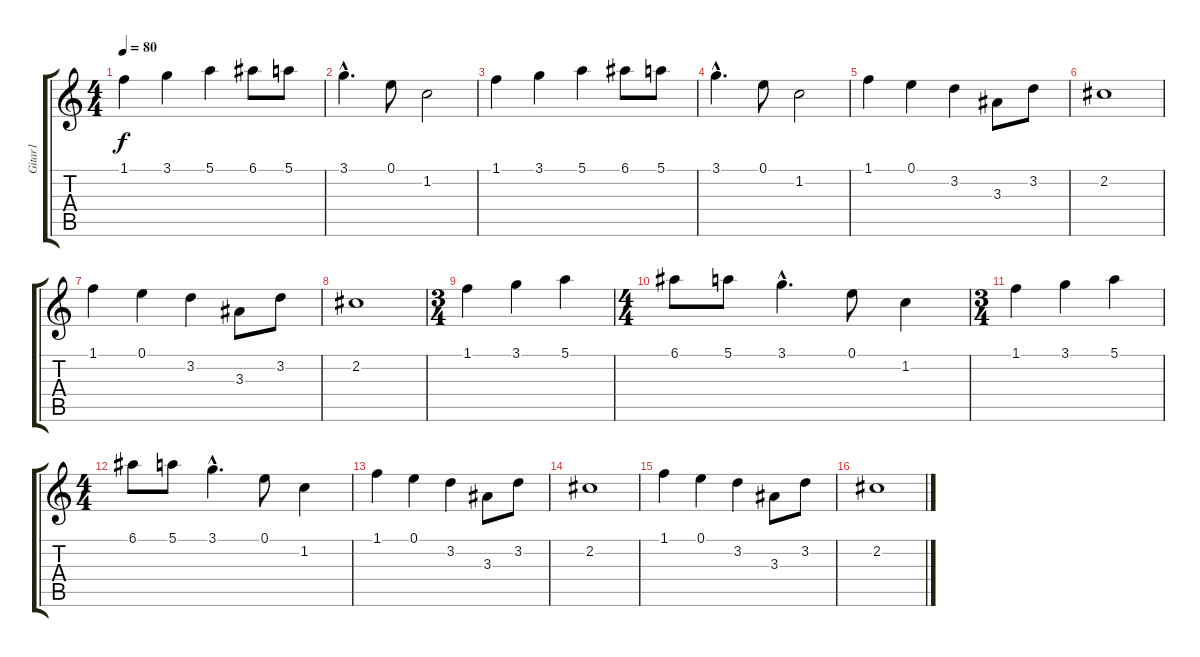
\track ("Gitar1" "Gitar1") {instrument electricguitarclean}
\staff {score tabs}
\tuning (E4 B3 G3 D3 A2 E2) {hide}
\ts (4 4)
\tempo 80
\clef g2
\ks c
1.1.4{dy f volume 12} 3.1.4 5.1.4 6.1.8 5.1.8 |
3.1{hac}.4{d} 0.1.8 1.2.2 |
1.1.4{volume 12} 3.1.4 5.1.4 6.1.8 5.1.8 |
3.1{hac}.4{d} 0.1.8 1.2.2 |
1.1.4 0.1.4 3.2.4 3.3.8 3.2.8 |
2.2.1 |
1.1.4 0.1.4 3.2.4 3.3.8 3.2.8 |
2.2.1 |
\ts (3 4)
1.1.4{volume 12} 3.1.4 5.1.4 |
\ts (4 4)
6.1.8 5.1.8 3.1{hac}.4{d} 0.1.8 1.2.4 |
\ts (3 4)
1.1.4{volume 12} 3.1.4 5.1.4 |
\ts (4 4)
6.1.8 5.1.8 3.1{hac}.4{d} 0.1.8 1.2.4 |
1.1.4 0.1.4 3.2.4 3.3.8 3.2.8 |
2.2.1 |
1.1.4 0.1.4 3.2.4 3.3.8 3.2.8 |
2.2.1
